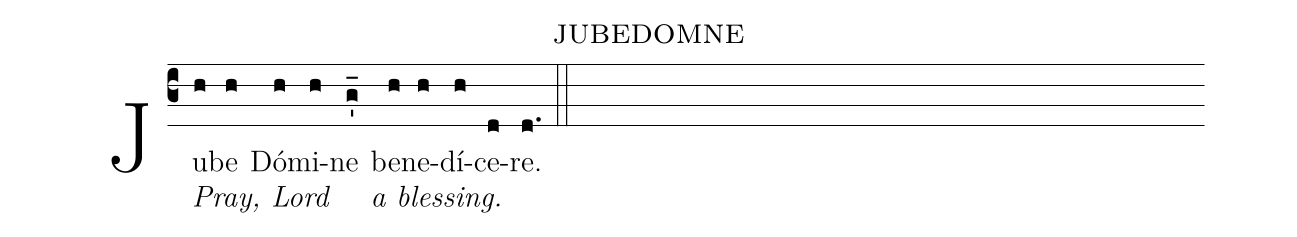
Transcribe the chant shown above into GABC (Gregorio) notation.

name:jubedomne;
%%
<sp>V/</sp>.(c3) Ju[Pray, Lord](h)be(h) Dó(h)mi(h)ne(g'_) be[a blessing.](h)ne(h)dí(h)ce(d)re.(d.)
(::)
